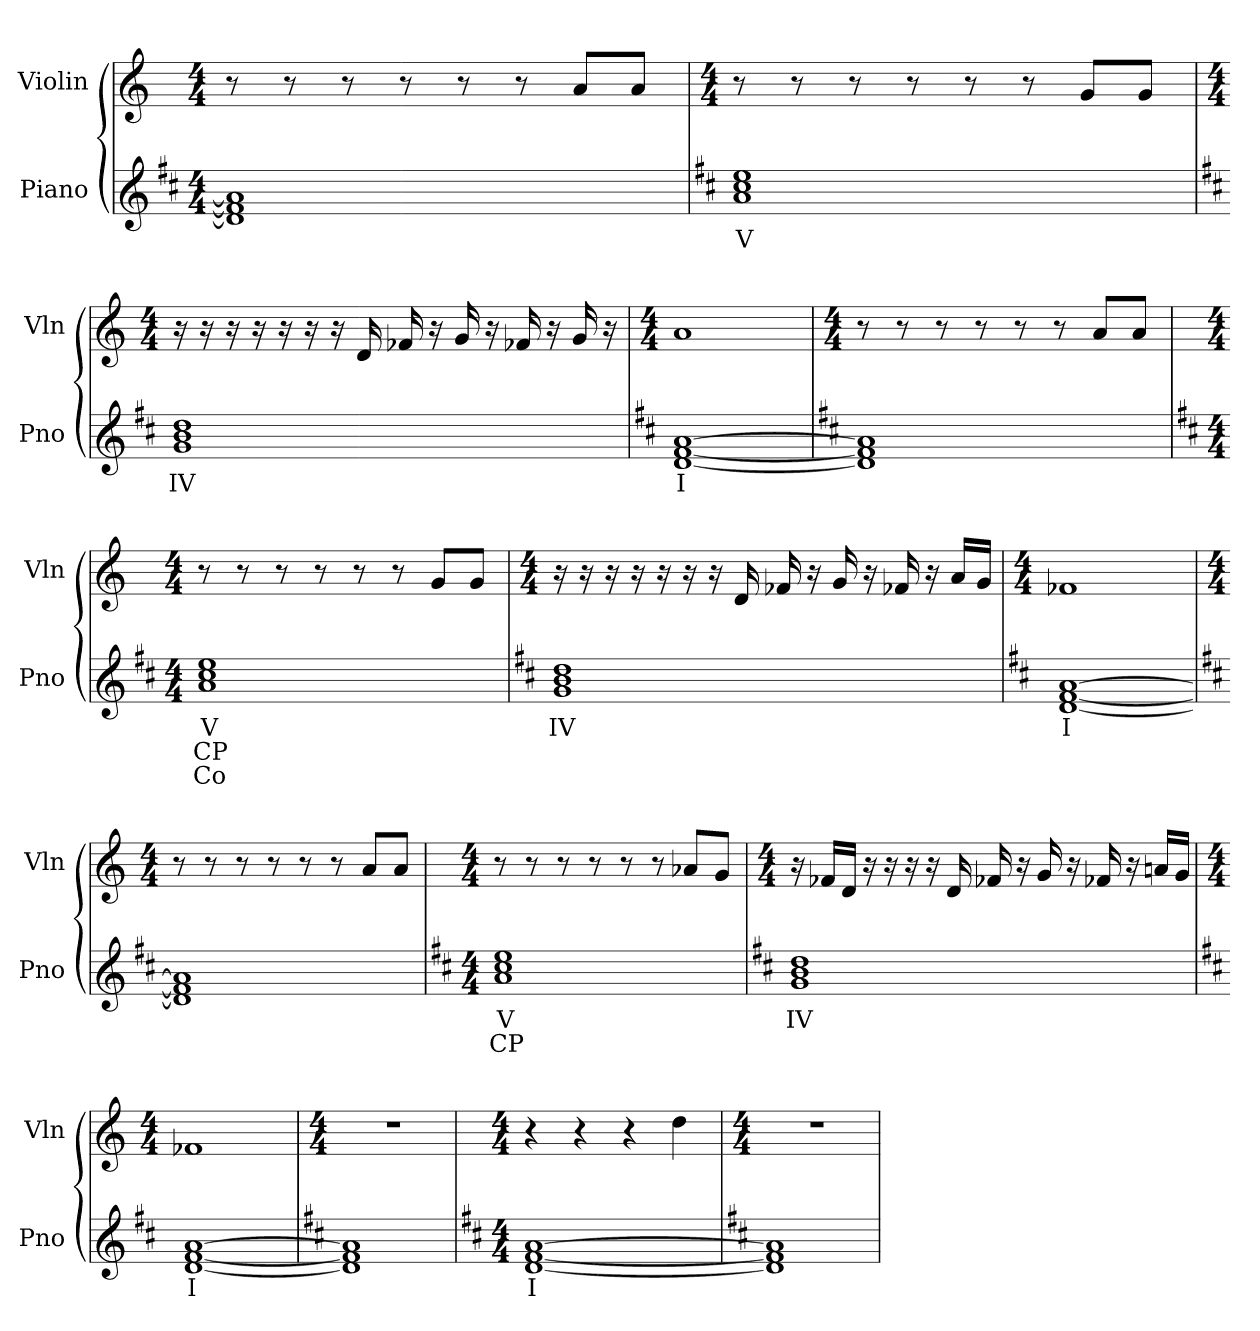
**kern	**text	**text	**text	**kern
*part2	*part2	*part2	*part2	*part1
*staff2	*staff2	*staff2	*staff2	*staff1
*I"Piano	*	*	*	*I"Violin
*I'Pno	*	*	*	*I'Vln
*k[f#c#]	*	*	*	*
*D:	*	*	*	*
*M4/4	*	*	*	*M4/4
=	=	=	=	=
1d] 1f#] 1a]	.	.	.	8r
.	.	.	.	8r
.	.	.	.	8r
.	.	.	.	8r
.	.	.	.	8r
.	.	.	.	8r
.	.	.	.	8aL
.	.	.	.	8aJ
=	=	=	=	=
*k[f#c#]	*	*	*	*
*D:	*	*	*	*
*	*	*	*	*M4/4
1a 1cc# 1ee	V	.	.	8r
.	.	.	.	8r
.	.	.	.	8r
.	.	.	.	8r
.	.	.	.	8r
.	.	.	.	8r
.	.	.	.	8gL
.	.	.	.	8gJ
=	=	=	=	=
*k[f#c#]	*	*	*	*
*D:	*	*	*	*
*	*	*	*	*M4/4
1g 1b 1dd	IV	.	.	16r
.	.	.	.	16r
.	.	.	.	16r
.	.	.	.	16r
.	.	.	.	16r
.	.	.	.	16r
.	.	.	.	16r
.	.	.	.	16d
.	.	.	.	16f-X
.	.	.	.	16r
.	.	.	.	16g
.	.	.	.	16r
.	.	.	.	16f-X
.	.	.	.	16r
.	.	.	.	16g
.	.	.	.	16r
=	=	=	=	=
*k[f#c#]	*	*	*	*
*D:	*	*	*	*
*	*	*	*	*M4/4
[1d [1f# [1a	I	.	.	1a
=	=	=	=	=
*k[f#c#]	*	*	*	*
*D:	*	*	*	*
*	*	*	*	*M4/4
1d] 1f#] 1a]	.	.	.	8r
.	.	.	.	8r
.	.	.	.	8r
.	.	.	.	8r
.	.	.	.	8r
.	.	.	.	8r
.	.	.	.	8aL
.	.	.	.	8aJ
=	=	=	=	=
*k[f#c#]	*	*	*	*
*D:	*	*	*	*
*M4/4	*	*	*	*M4/4
1a 1cc# 1ee	V	CP	Co	8r
.	.	.	.	8r
.	.	.	.	8r
.	.	.	.	8r
.	.	.	.	8r
.	.	.	.	8r
.	.	.	.	8gL
.	.	.	.	8gJ
=	=	=	=	=
*k[f#c#]	*	*	*	*
*D:	*	*	*	*
*	*	*	*	*M4/4
1g 1b 1dd	IV	.	.	16r
.	.	.	.	16r
.	.	.	.	16r
.	.	.	.	16r
.	.	.	.	16r
.	.	.	.	16r
.	.	.	.	16r
.	.	.	.	16d
.	.	.	.	16f-X
.	.	.	.	16r
.	.	.	.	16g
.	.	.	.	16r
.	.	.	.	16f-X
.	.	.	.	16r
.	.	.	.	16aLL
.	.	.	.	16gJJ
=	=	=	=	=
*k[f#c#]	*	*	*	*
*D:	*	*	*	*
*	*	*	*	*M4/4
[1d [1f# [1a	I	.	.	1f-X
=	=	=	=	=
*k[f#c#]	*	*	*	*
*D:	*	*	*	*
*	*	*	*	*M4/4
1d] 1f#] 1a]	.	.	.	8r
.	.	.	.	8r
.	.	.	.	8r
.	.	.	.	8r
.	.	.	.	8r
.	.	.	.	8r
.	.	.	.	8aL
.	.	.	.	8aJ
=	=	=	=	=
*k[f#c#]	*	*	*	*
*D:	*	*	*	*
*M4/4	*	*	*	*M4/4
1a 1cc# 1ee	V	CP	.	8r
.	.	.	.	8r
.	.	.	.	8r
.	.	.	.	8r
.	.	.	.	8r
.	.	.	.	8r
.	.	.	.	8a-XL
.	.	.	.	8gJ
=	=	=	=	=
*k[f#c#]	*	*	*	*
*D:	*	*	*	*
*	*	*	*	*M4/4
1g 1b 1dd	IV	.	.	16r
.	.	.	.	16f-XLL
.	.	.	.	16dJJ
.	.	.	.	16r
.	.	.	.	16r
.	.	.	.	16r
.	.	.	.	16r
.	.	.	.	16d
.	.	.	.	16f-X
.	.	.	.	16r
.	.	.	.	16g
.	.	.	.	16r
.	.	.	.	16f-X
.	.	.	.	16r
.	.	.	.	16anLL
.	.	.	.	16gJJ
=	=	=	=	=
*k[f#c#]	*	*	*	*
*D:	*	*	*	*
*	*	*	*	*M4/4
[1d [1f# [1a	I	.	.	1f-X
=	=	=	=	=
*k[f#c#]	*	*	*	*
*D:	*	*	*	*
*	*	*	*	*M4/4
1d] 1f#] 1a]	.	.	.	1r
=	=	=	=	=
*k[f#c#]	*	*	*	*
*D:	*	*	*	*
*M4/4	*	*	*	*M4/4
[1d [1f# [1a	I	.	.	4r
.	.	.	.	4r
.	.	.	.	4r
.	.	.	.	4dd
=	=	=	=	=
*k[f#c#]	*	*	*	*
*D:	*	*	*	*
*	*	*	*	*M4/4
1d] 1f#] 1a]	.	.	.	1r
=	=	=	=	=
*-	*-	*-	*-	*-
